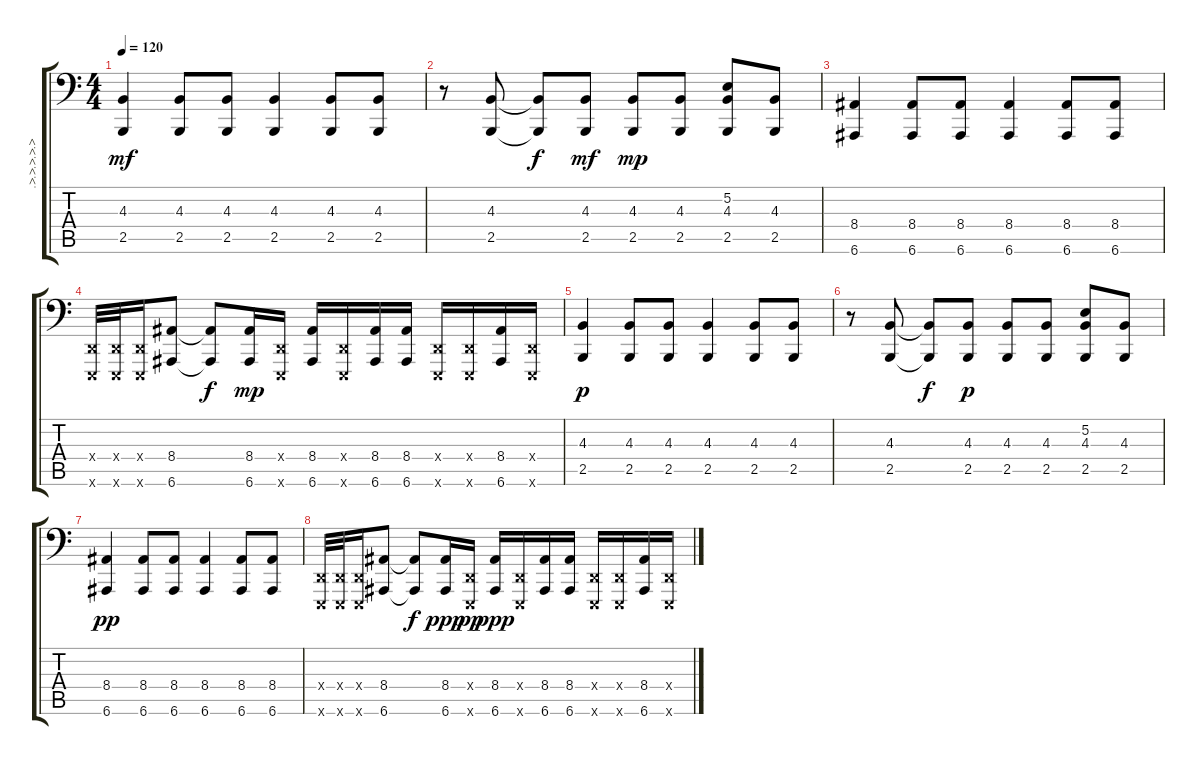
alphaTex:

\track (".>.>.>.>.>.>" ".>.>.>.>.>") {instrument slapbass1}
\staff {score tabs}
\tuning (E2 B1 G1 D1 A0 E0) {hide}
\ts (4 4)
\tempo 120
\clef f4
\ks c
(4.3 2.5).4{dy mf} (4.3 2.5).8 (4.3 2.5).8 (4.3 2.5).4 (4.3 2.5).8 (4.3 2.5).8 |
r.8 (4.3 2.5).8 (4.3{t} 2.5{t}).8{dy f} (4.3 2.5).8{dy mf} (4.3 2.5).8{dy mp} (4.3 2.5).8 (5.2 4.3 2.5).8 (4.3 2.5).8 |
(8.4 6.6).4 (8.4 6.6).8 (8.4 6.6).8 (8.4 6.6).4 (8.4 6.6).8 (8.4 6.6).8 |
(0.4{x} 0.6{x}).32 (0.4{x} 0.6{x}).32 (0.4{x} 0.6{x}).16 (8.4 6.6).8 (8.4{t} 6.6{t}).8{dy f} (8.4 6.6).16{dy mp} (0.4{x} 0.6{x}).16 (8.4 6.6).16 (0.4{x} 0.6{x}).16 (8.4 6.6).16 (8.4 6.6).16 (0.4{x} 0.6{x}).16 (0.4{x} 0.6{x}).16 (8.4 6.6).16 (0.4{x} 0.6{x}).16 |
(4.3 2.5).4{dy p} (4.3 2.5).8 (4.3 2.5).8 (4.3 2.5).4 (4.3 2.5).8 (4.3 2.5).8 |
r.8 (4.3 2.5).8 (4.3{t} 2.5{t}).8{dy f} (4.3 2.5).8{dy p} (4.3 2.5).8 (4.3 2.5).8 (5.2 4.3 2.5).8 (4.3 2.5).8 |
(8.4 6.6).4{dy pp} (8.4 6.6).8 (8.4 6.6).8 (8.4 6.6).4 (8.4 6.6).8 (8.4 6.6).8 |
(0.4{x} 0.6{x}).32 (0.4{x} 0.6{x}).32 (0.4{x} 0.6{x}).16 (8.4 6.6).8 (8.4{t} 6.6{t}).8{dy f} (8.4 6.6).16{dy ppp} (0.4{x} 0.6{x}).16{dy pp} (8.4 6.6).16{dy ppp} (0.4{x} 0.6{x}).16 (8.4 6.6).16 (8.4 6.6).16 (0.4{x} 0.6{x}).16 (0.4{x} 0.6{x}).16 (8.4 6.6).16 (0.4{x} 0.6{x}).16
